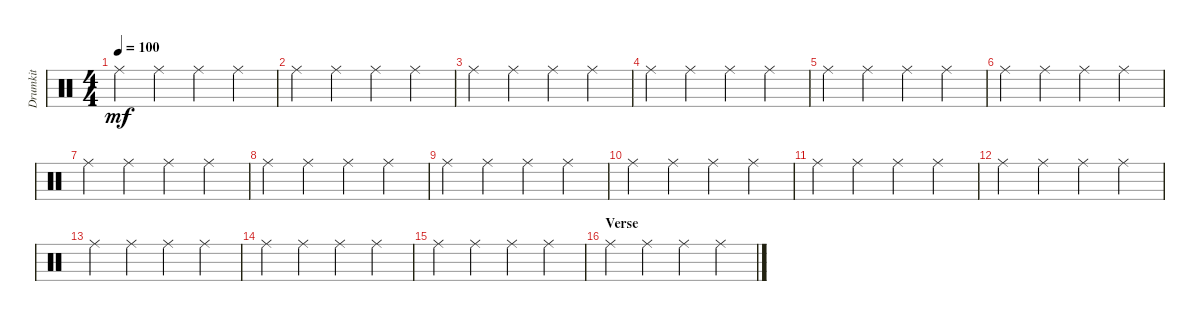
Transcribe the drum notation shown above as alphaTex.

\track ("Drumkit" "Drumkit") {instrument percussion}
\staff {score}
\articulation defaults
\ts (4 4)
\tempo 100
\clef neutral
\ks c "Ride (middle)".4{dy mf} "Ride (middle)".4 "Ride (middle)".4 "Ride (middle)".4
|
"Ride (middle)".4 "Ride (middle)".4 "Ride (middle)".4 "Ride (middle)".4 |
"Ride (middle)".4 "Ride (middle)".4 "Ride (middle)".4 "Ride (middle)".4 |
"Ride (middle)".4 "Ride (middle)".4 "Ride (middle)".4 "Ride (middle)".4 |
"Ride (middle)".4 "Ride (middle)".4 "Ride (middle)".4 "Ride (middle)".4 |
"Ride (middle)".4 "Ride (middle)".4 "Ride (middle)".4 "Ride (middle)".4 |
"Ride (middle)".4 "Ride (middle)".4 "Ride (middle)".4 "Ride (middle)".4 |
"Ride (middle)".4 "Ride (middle)".4 "Ride (middle)".4 "Ride (middle)".4 |
"Ride (middle)".4 "Ride (middle)".4 "Ride (middle)".4 "Ride (middle)".4 |
"Ride (middle)".4 "Ride (middle)".4 "Ride (middle)".4 "Ride (middle)".4 |
"Ride (middle)".4 "Ride (middle)".4 "Ride (middle)".4 "Ride (middle)".4 |
"Ride (middle)".4 "Ride (middle)".4 "Ride (middle)".4 "Ride (middle)".4 |
"Ride (middle)".4 "Ride (middle)".4 "Ride (middle)".4 "Ride (middle)".4 |
"Ride (middle)".4 "Ride (middle)".4 "Ride (middle)".4 "Ride (middle)".4 |
"Ride (middle)".4 "Ride (middle)".4 "Ride (middle)".4 "Ride (middle)".4 |
\section ("" "Verse")
"Ride (middle)".4 "Ride (middle)".4 "Ride (middle)".4 "Ride (middle)".4
